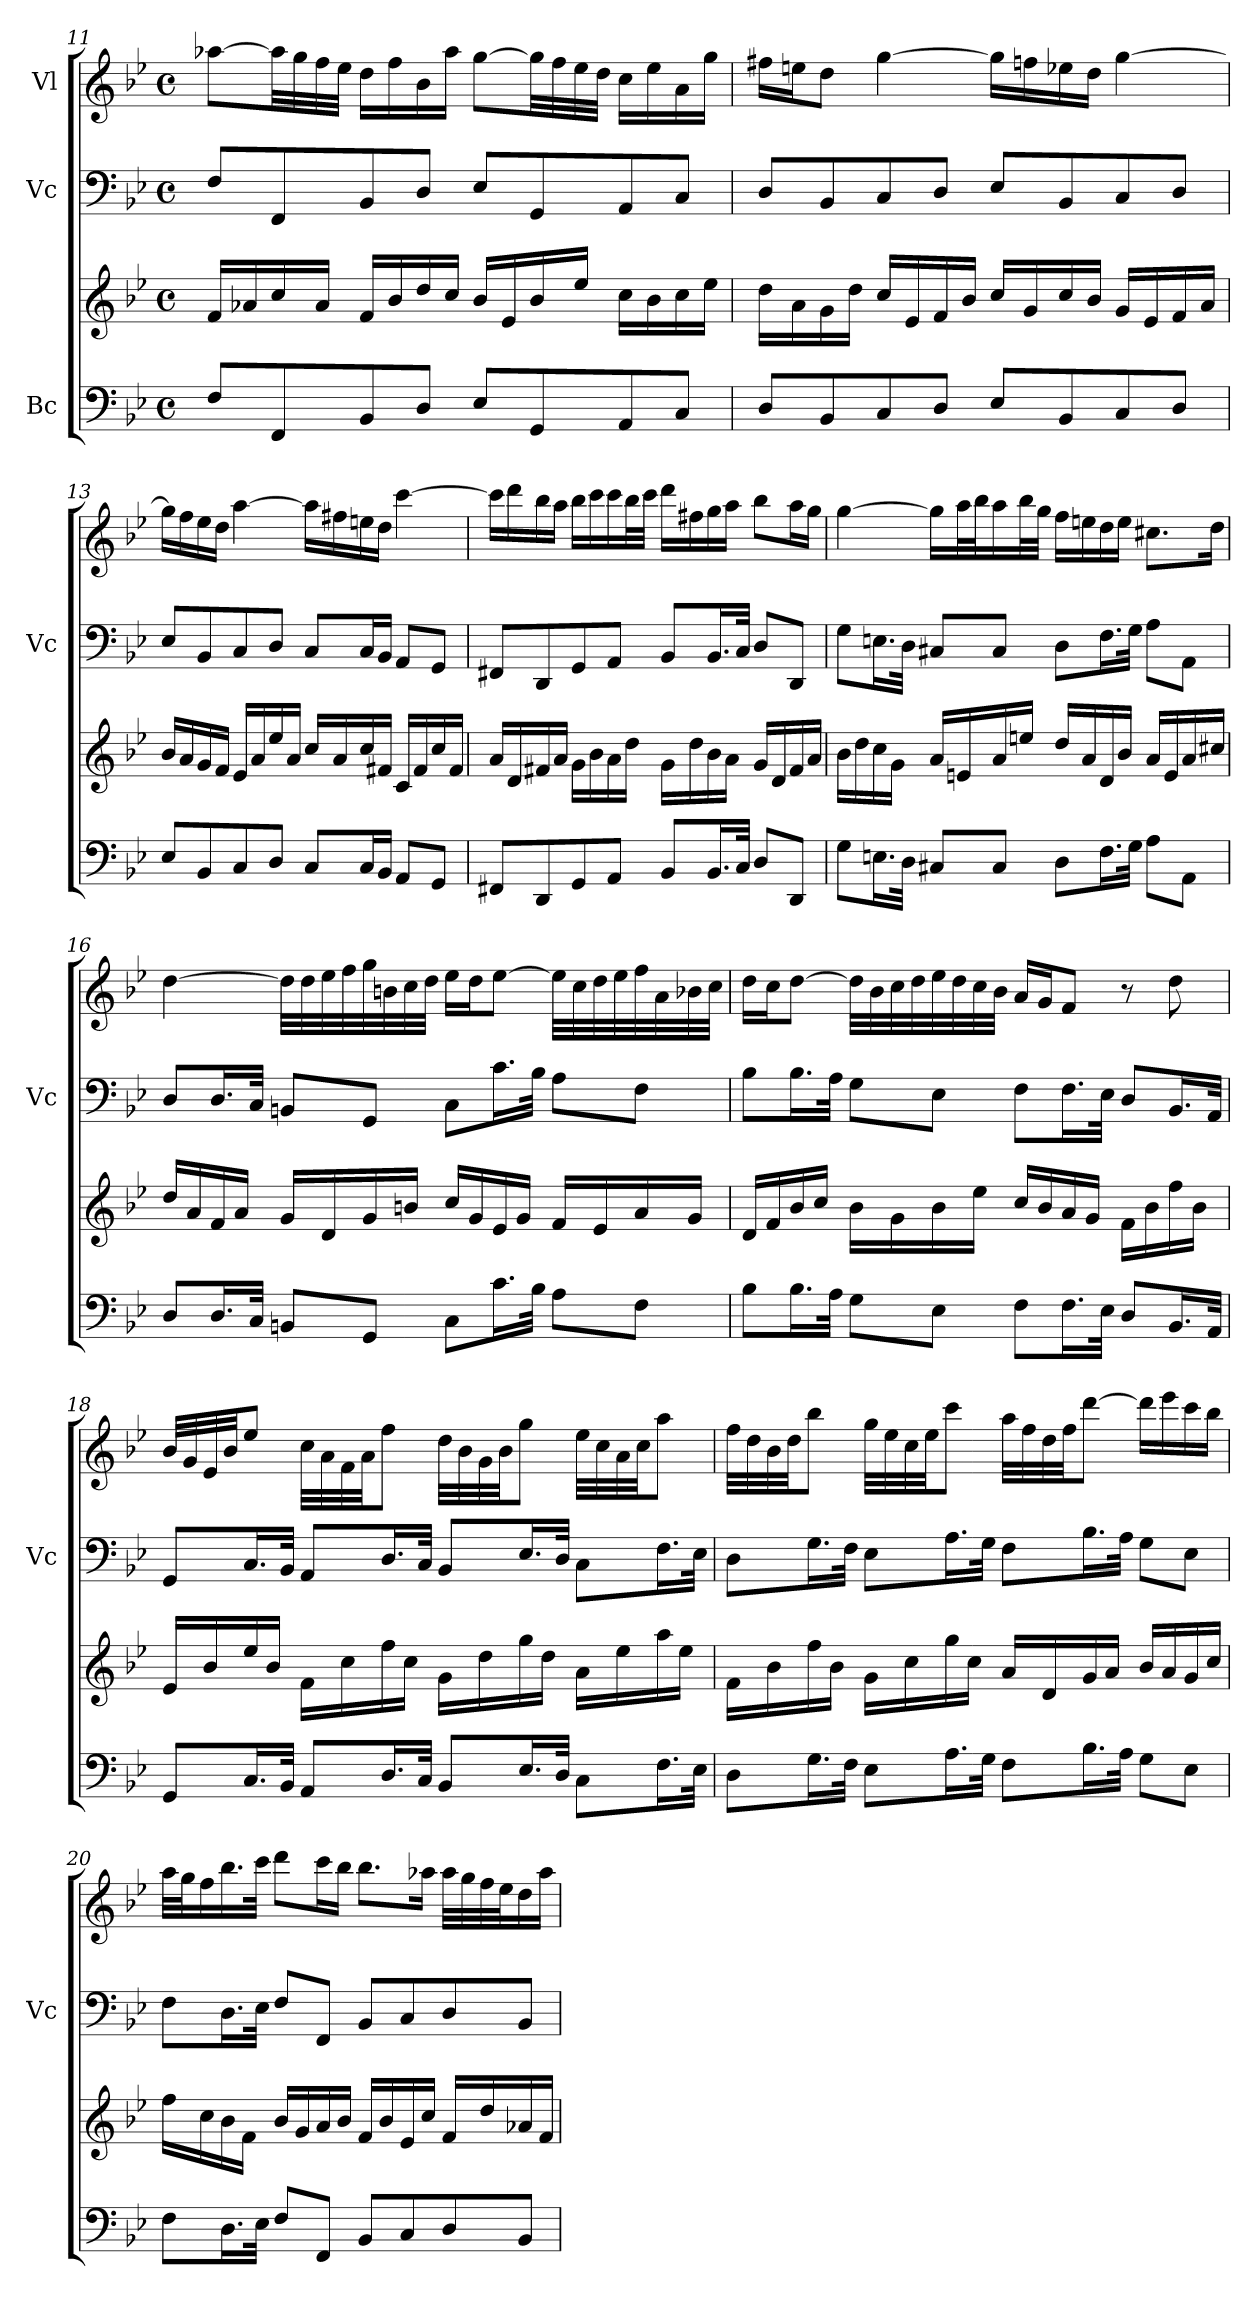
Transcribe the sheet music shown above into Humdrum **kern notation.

**kern	**kern	**kern	**kern
*part3	*part3	*part2	*part1
*staff4	*staff3	*staff2	*staff1
*I"Bc	*	*I"Vc	*I"Vl
*	*	*I'Vc	*
!!LO:LB:g=z
*clefF4	*clefG2	*clefF4	*clefG2
*k[b-e-]	*k[b-e-]	*k[b-e-]	*k[b-e-]
*M4/4	*M4/4	*M4/4	*M4/4
*met(c)	*met(c)	*met(c)	*met(c)
=11	=11	=11	=11
8F/L	16f/LL	8F/L	[8aa-X\L
.	16a-X/	.	.
8FF/	16cc/	8FF/	32aa-\LL]
.	.	.	32gg\
.	16a-/JJ	.	32ff\
.	.	.	32ee-\JJJ
8BB-/	16f/LL	8BB-/	16dd\LL
.	16b-/	.	16ff\
8D/J	16dd/	8D/J	16b-\
.	16cc/JJ	.	16aa-\JJ
8E-/L	16b-/LL	8E-/L	[8gg\L
.	16e-/	.	.
8GG/	16b-/	8GG/	32gg\LL]
.	.	.	32ff\
.	16ee-/JJ	.	32ee-\
.	.	.	32dd\JJJ
8AA/	16cc\LL	8AA/	16cc\LL
.	16b-\	.	16ee-\
8C/J	16cc\	8C/J	16a\
.	16ee-\JJ	.	16gg\JJ
=12	=12	=12	=12
8D/L	16dd\LL	8D/L	16ff#X\LL
.	16a\	.	16een\J
8BB-/	16g\	8BB-/	8dd\J
.	16dd\JJ	.	.
8C/	16cc/LL	8C/	[4gg\
.	16e-/	.	.
8D/J	16f/	8D/J	.
.	16b-/JJ	.	.
8E-/L	16cc/LL	8E-/L	16gg\LL]
.	16g/	.	16ffn\
8BB-/	16cc/	8BB-/	16ee-X\
.	16b-/JJ	.	16dd\JJ
8C/	16g/LL	8C/	[4gg\
.	16e-/	.	.
8D/J	16f/	8D/J	.
.	16a/JJ	.	.
=13	=13	=13	=13
8E-/L	16b-/LL	8E-/L	16gg\LL]
.	16a/	.	16ff\
8BB-/	16g/	8BB-/	16ee-\
.	16f/JJ	.	16dd\JJ
8C/	16e-/LL	8C/	[4aa\
.	16a/	.	.
8D/J	16ee-/	8D/J	.
.	16a/JJ	.	.
8C/L	16cc/LL	8C/L	16aa\LL]
.	16a/	.	16ff#X\
16C/L	16cc/	16C/L	16een\
16BB-/JJ	16f#X/JJ	16BB-/JJ	16dd\JJ
8AA/L	16c/LL	8AA/L	[4ccc\
.	16f#/	.	.
8GG/J	16cc/	8GG/J	.
.	16f#/JJ	.	.
!!LO:LB:g=z
=14	=14	=14	=14
8FF#X/L	16a/LL	8FF#X/L	16ccc\LL]
.	16d/	.	16ddd\
8DD/	16f#X/	8DD/	16bb-\
.	16a/JJ	.	16aa\JJ
8GG/	16g\LL	8GG/	16bb-\LL
.	16b-\	.	16ccc\
8AA/J	16a\	8AA/J	16ccc\
.	16dd\JJ	.	32bb-\L
.	.	.	32ccc\JJJ
8BB-/L	16g\LL	8BB-/L	16ddd\LL
.	16dd\	.	16ff#X\
16.BB-/L	16b-\	16.BB-/L	16gg\
.	16a\JJ	.	16aa\JJ
32C/JJk	.	32C/JJk	.
8D/L	16g/LL	8D/L	8bb-\L
.	16d/	.	.
8DD/J	16f#/	8DD/J	16aa\L
.	16a/JJ	.	16gg\JJ
=15	=15	=15	=15
8G\L	16b-\LL	8G\L	[4gg\
.	16dd\	.	.
16.En\L	16cc\	16.En\L	.
.	16g\JJ	.	.
32D\JJk	.	32D\JJk	.
8C#X/L	16a/LL	8C#X/L	16gg\LL]
.	16en/	.	32aa\L
.	.	.	32bb-\J
8C#/J	16a/	8C#/J	16aa\
.	16een/JJ	.	32bb-\L
.	.	.	32gg\JJJ
8D\L	16dd/LL	8D\L	16ff\LL
.	16a/	.	16een\
16.F\L	16d/	16.F\L	16dd\
.	16b-/JJ	.	16ee\JJ
32G\JJk	.	32G\JJk	.
8A\L	16a/LL	8A\L	8.cc#X\L
.	16e/	.	.
8AA\J	16a/	8AA\J	.
.	16cc#X/JJ	.	16dd\Jk
!!LO:PB:g=z
=16	=16	=16	=16
8D/L	16dd/LL	8D/L	[4dd\
.	16a/	.	.
16.D/L	16f/	16.D/L	.
.	16a/JJ	.	.
32C/JJk	.	32C/JJk	.
8BBn/L	16g/LL	8BBn/L	32dd\LLL]
.	.	.	32dd\
.	16d/	.	32ee-\
.	.	.	32ff\
8GG/J	16g/	8GG/J	32gg\
.	.	.	32bn\
.	16bn/JJ	.	32cc\
.	.	.	32dd\JJJ
8C\L	16cc/LL	8C\L	16ee-\LL
.	16g/	.	16dd\J
16.c\L	16e-/	16.c\L	[8ee-\J
.	16g/JJ	.	.
32B-\JJk	.	32B-\JJk	.
8A\L	16f/LL	8A\L	32ee-\LLL]
.	.	.	32cc\
.	16e-/	.	32dd\
.	.	.	32ee-\
8F\J	16a/	8F\J	32ff\
.	.	.	32a\
.	16g/JJ	.	32b-X\
.	.	.	32cc\JJJ
=17	=17	=17	=17
8B-\L	16d/LL	8B-\L	16dd\LL
.	16f/	.	16cc\J
16.B-\L	16b-/	16.B-\L	[8dd\J
.	16cc/JJ	.	.
32A\JJk	.	32A\JJk	.
8G\L	16b-\LL	8G\L	32dd\LLL]
.	.	.	32b-\
.	16g\	.	32cc\
.	.	.	32dd\
8E-\J	16b-\	8E-\J	32ee-\
.	.	.	32dd\
.	16ee-\JJ	.	32cc\
.	.	.	32b-\JJJ
8F\L	16cc/LL	8F\L	16a/LL
.	16b-/	.	16g/J
16.F\L	16a/	16.F\L	8f/J
.	16g/JJ	.	.
32E-\JJk	.	32E-\JJk	.
8D/L	16f\LL	8D/L	8r
.	16b-\	.	.
16.BB-/L	16ff\	16.BB-/L	8dd\
.	16b-\JJ	.	.
32AA/JJk	.	32AA/JJk	.
!!LO:LB:g=z
=18	=18	=18	=18
8GG/L	16e-/LL	8GG/L	32b-/LLL
.	.	.	32g/
.	16b-/	.	32e-/
.	.	.	32b-/JJ
16.C/L	16ee-/	16.C/L	8ee-/J
.	16b-/JJ	.	.
32BB-/JJk	.	32BB-/JJk	.
8AA/L	16f\LL	8AA/L	32cc\LLL
.	.	.	32a\
.	16cc\	.	32f\
.	.	.	32a\JJ
16.D/L	16ff\	16.D/L	8ff\J
.	16cc\JJ	.	.
32C/JJk	.	32C/JJk	.
8BB-/L	16g\LL	8BB-/L	32dd\LLL
.	.	.	32b-\
.	16dd\	.	32g\
.	.	.	32b-\JJ
16.E-/L	16gg\	16.E-/L	8gg\J
.	16dd\JJ	.	.
32D/JJk	.	32D/JJk	.
8C\L	16a\LL	8C\L	32ee-\LLL
.	.	.	32cc\
.	16ee-\	.	32a\
.	.	.	32cc\JJ
16.F\L	16aa\	16.F\L	8aa\J
.	16ee-\JJ	.	.
32E-\JJk	.	32E-\JJk	.
=19	=19	=19	=19
8D\L	16f\LL	8D\L	32ff\LLL
.	.	.	32dd\
.	16b-\	.	32b-\
.	.	.	32dd\JJ
16.G\L	16ff\	16.G\L	8bb-\J
.	16b-\JJ	.	.
32F\JJk	.	32F\JJk	.
8E-\L	16g\LL	8E-\L	32gg\LLL
.	.	.	32ee-\
.	16cc\	.	32cc\
.	.	.	32ee-\JJ
16.A\L	16gg\	16.A\L	8ccc\J
.	16cc\JJ	.	.
32G\JJk	.	32G\JJk	.
8F\L	16a/LL	8F\L	32aa\LLL
.	.	.	32ff\
.	16d/	.	32dd\
.	.	.	32ff\JJ
16.B-\L	16g/	16.B-\L	[8ddd\J
.	16a/JJ	.	.
32A\JJk	.	32A\JJk	.
8G\L	16b-/LL	8G\L	16ddd\LL]
.	16a/	.	16eee-\
8E-\J	16g/	8E-\J	16ccc\
.	16cc/JJ	.	16bb-\JJ
!!LO:LB:g=z
=20	=20	=20	=20
8F\L	16ff\LL	8F\L	32aa\LLL
.	.	.	32gg\J
.	16cc\	.	16ff\
16.D\L	16b-\	16.D\L	16.bb-\
.	16f\JJ	.	.
32E-\JJk	.	32E-\JJk	32ccc\JJk
8F/L	16b-/LL	8F/L	8ddd\L
.	16g/	.	.
8FF/J	16a/	8FF/J	16ccc\L
.	16b-/JJ	.	16bb-\JJ
8BB-/L	16f/LL	8BB-/L	8.bb-\L
.	16b-/	.	.
8C/	16e-/	8C/	.
.	16cc/JJ	.	16aa-X\Jk
8D/	16f/LL	8D/	32aa-\LLL
.	.	.	32gg\
.	16dd/	.	32ff\
.	.	.	32ee-\J
8BB-/J	16a-X/	8BB-/J	16dd\
.	16f/JJ	.	16aa-\JJ
=	=	=	=
*-	*-	*-	*-
